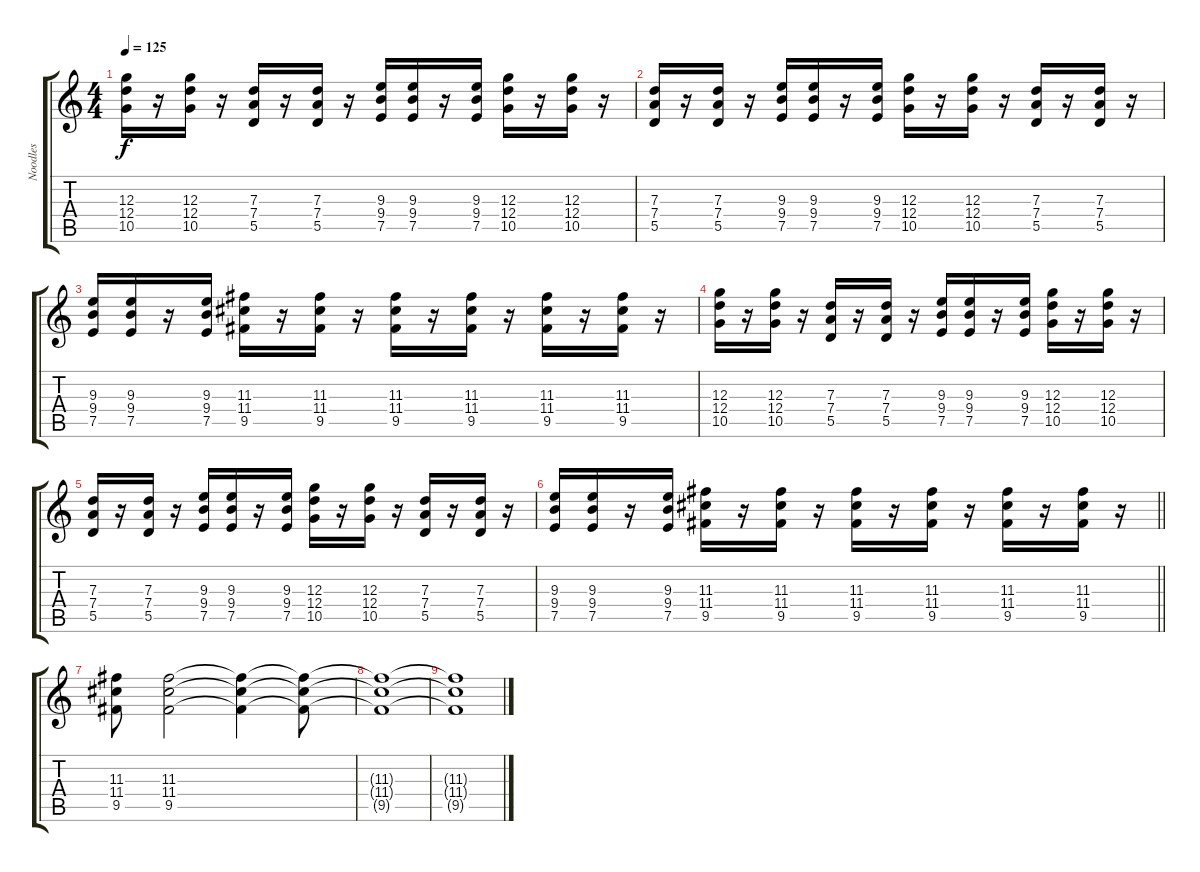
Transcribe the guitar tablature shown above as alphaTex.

\track ("Noodles" "Noodles") {instrument overdrivenguitar}
\staff {score tabs}
\tuning (E4 B3 G3 D3 A2 E2) {hide}
\ts (4 4)
\tempo 125
\clef g2
\ks c
(12.3 12.4 10.5).16{dy f} r.16 (12.3 12.4 10.5).16 r.16 (7.3 7.4 5.5).16 r.16 (7.3 7.4 5.5).16 r.16 (9.3 9.4 7.5).16 (9.3 9.4 7.5).16 r.16 (9.3 9.4 7.5).16 (12.3 12.4 10.5).16 r.16 (12.3 12.4 10.5).16 r.16 |
(7.3 7.4 5.5).16 r.16 (7.3 7.4 5.5).16 r.16 (9.3 9.4 7.5).16 (9.3 9.4 7.5).16 r.16 (9.3 9.4 7.5).16 (12.3 12.4 10.5).16 r.16 (12.3 12.4 10.5).16 r.16 (7.3 7.4 5.5).16 r.16 (7.3 7.4 5.5).16 r.16 |
(9.3 9.4 7.5).16 (9.3 9.4 7.5).16 r.16 (9.3 9.4 7.5).16 (11.3 11.4 9.5).16 r.16 (11.3 11.4 9.5).16 r.16 (11.3 11.4 9.5).16 r.16 (11.3 11.4 9.5).16 r.16 (11.3 11.4 9.5).16 r.16 (11.3 11.4 9.5).16 r.16 |
(12.3 12.4 10.5).16 r.16 (12.3 12.4 10.5).16 r.16 (7.3 7.4 5.5).16 r.16 (7.3 7.4 5.5).16 r.16 (9.3 9.4 7.5).16 (9.3 9.4 7.5).16 r.16 (9.3 9.4 7.5).16 (12.3 12.4 10.5).16 r.16 (12.3 12.4 10.5).16 r.16 |
(7.3 7.4 5.5).16 r.16 (7.3 7.4 5.5).16 r.16 (9.3 9.4 7.5).16 (9.3 9.4 7.5).16 r.16 (9.3 9.4 7.5).16 (12.3 12.4 10.5).16 r.16 (12.3 12.4 10.5).16 r.16 (7.3 7.4 5.5).16 r.16 (7.3 7.4 5.5).16 r.16 |
\barLineRight lightlight
(9.3 9.4 7.5).16 (9.3 9.4 7.5).16 r.16 (9.3 9.4 7.5).16 (11.3 11.4 9.5).16 r.16 (11.3 11.4 9.5).16 r.16 (11.3 11.4 9.5).16 r.16 (11.3 11.4 9.5).16 r.16 (11.3 11.4 9.5).16 r.16 (11.3 11.4 9.5).16 r.16 |
(11.3 11.4 9.5).8 (11.3 11.4 9.5).2 (11.3{t} 11.4{t} 9.5{t}).4 (11.3{t} 11.4{t} 9.5{t}).8 |
(11.3{t} 11.4{t} 9.5{t}).1 |
(11.3{t} 11.4{t} 9.5{t}).1
